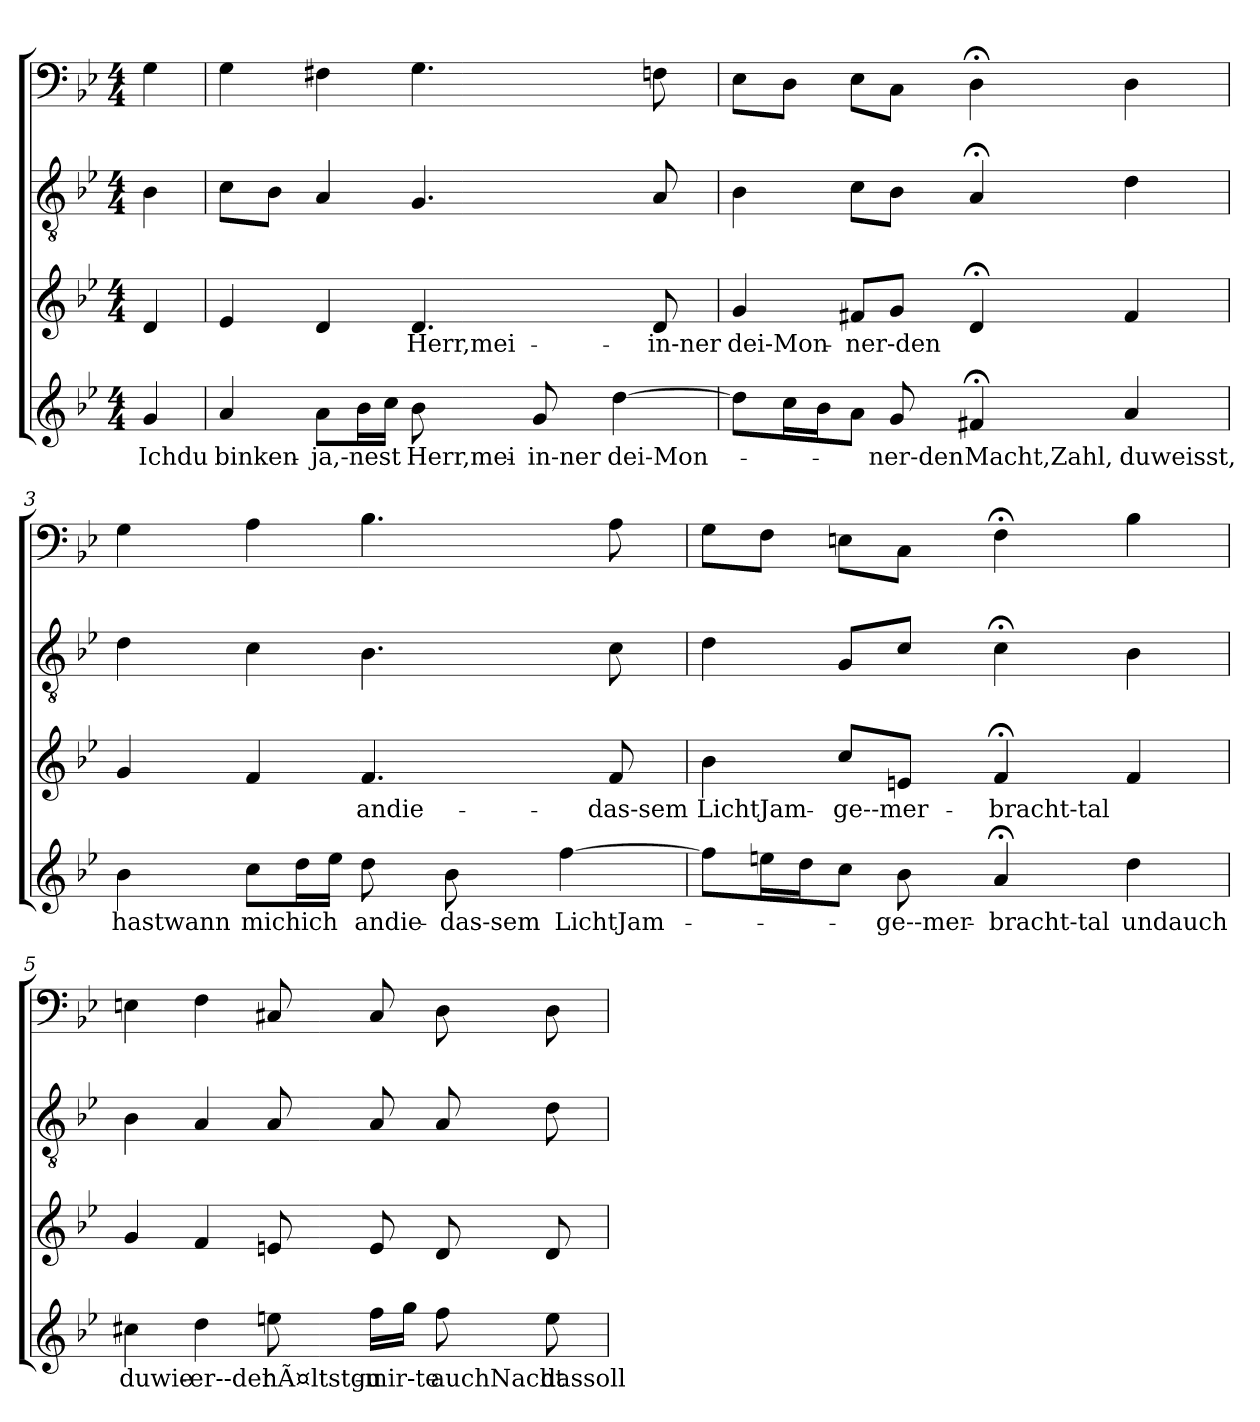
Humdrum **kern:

**kern	**text	**kern	**text	**kern	**kern
*part4	*part4	*part3	*part3	*part2	*part1
*staff4	*staff4	*staff3	*staff3	*staff2	*staff1
*clefG2	*	*clefG2	*	*clefGv2	*clefF4
*k[b-e-]	*	*k[b-e-]	*	*k[b-e-]	*k[b-e-]
*g:	*	*g:	*	*g:	*g:
*M4/4	*	*M4/4	*	*M4/4	*M4/4
=	=	=	=	=	=
4g	Ichdu	4d	.	4B-	4G
=1	=1	=1	=1	=1	=1
4a	binken-	4e-	.	8cL	4G
.	.	.	.	8B-J	.
8aL	ja,-nest	4d	.	4A	4F#X
16b-L	.	.	.	.	.
16ccJJ	.	.	.	.	.
8b-	Herr,mei-	4.d	Herr,mei-	4.G	4.G
8g	in-ner	.	.	.	.
[4dd	dei-Mon-	.	.	.	.
.	.	8d	in-ner	8A	8Fn
=2	=2	=2	=2	=2	=2
8ddL]	.	4g	dei-Mon-	4B-	8E-L
16ccL	.	.	.	.	8DJ
16b-J	.	.	.	.	.
8aJ	.	8f#XL	-ner-den	8cL	8E-L
8g	-ner-den	8gJ	.	8B-J	8CJ
4f#X;<	Macht,Zahl,	4d;<	.	4A;<	4D;<
4a	duweisst,	4f#	.	4d	4D
=3	=3	=3	=3	=3	=3
4b-	hastwann	4g	.	4d	4G
8ccL	michich	4f	.	4c	4A
16ddL	.	.	.	.	.
16ee-JJ	.	.	.	.	.
8dd	andie-	4.f	andie-	4.B-	4.B-
8b-	das-sem	.	.	.	.
[4ff	LichtJam-	.	.	.	.
.	.	8f	das-sem	8c	8A
=4	=4	=4	=4	=4	=4
8ffL]	.	4b-	LichtJam-	4d	8GL
16eenL	.	.	.	.	8FJ
16ddJ	.	.	.	.	.
8ccJ	.	8ccL	ge--mer-	8GL	8EnL
8b-	ge--mer-	8enJ	.	8cJ	8CJ
4a;<	-bracht-tal	4f;<	-bracht-tal	4c;<	4F;<
4dd	undauch	4f	.	4B-	4B-
=5	=5	=5	=5	=5	=5
4cc#X	duwie-	4g	.	4B-	4En
4dd	er--der	4f	.	4A	4F
8een	-hÃ¤ltstgu-	8en	.	8A	8C#X
16ffLL	mir-te	8e	.	8A	8C#
16ggJJ	.	.	.	.	.
8ff	auchNacht	8d	.	8A	8D
8ee	dassoll	8d	.	8d	8D
=	=	=	=	=	=
*-	*-	*-	*-	*-	*-
